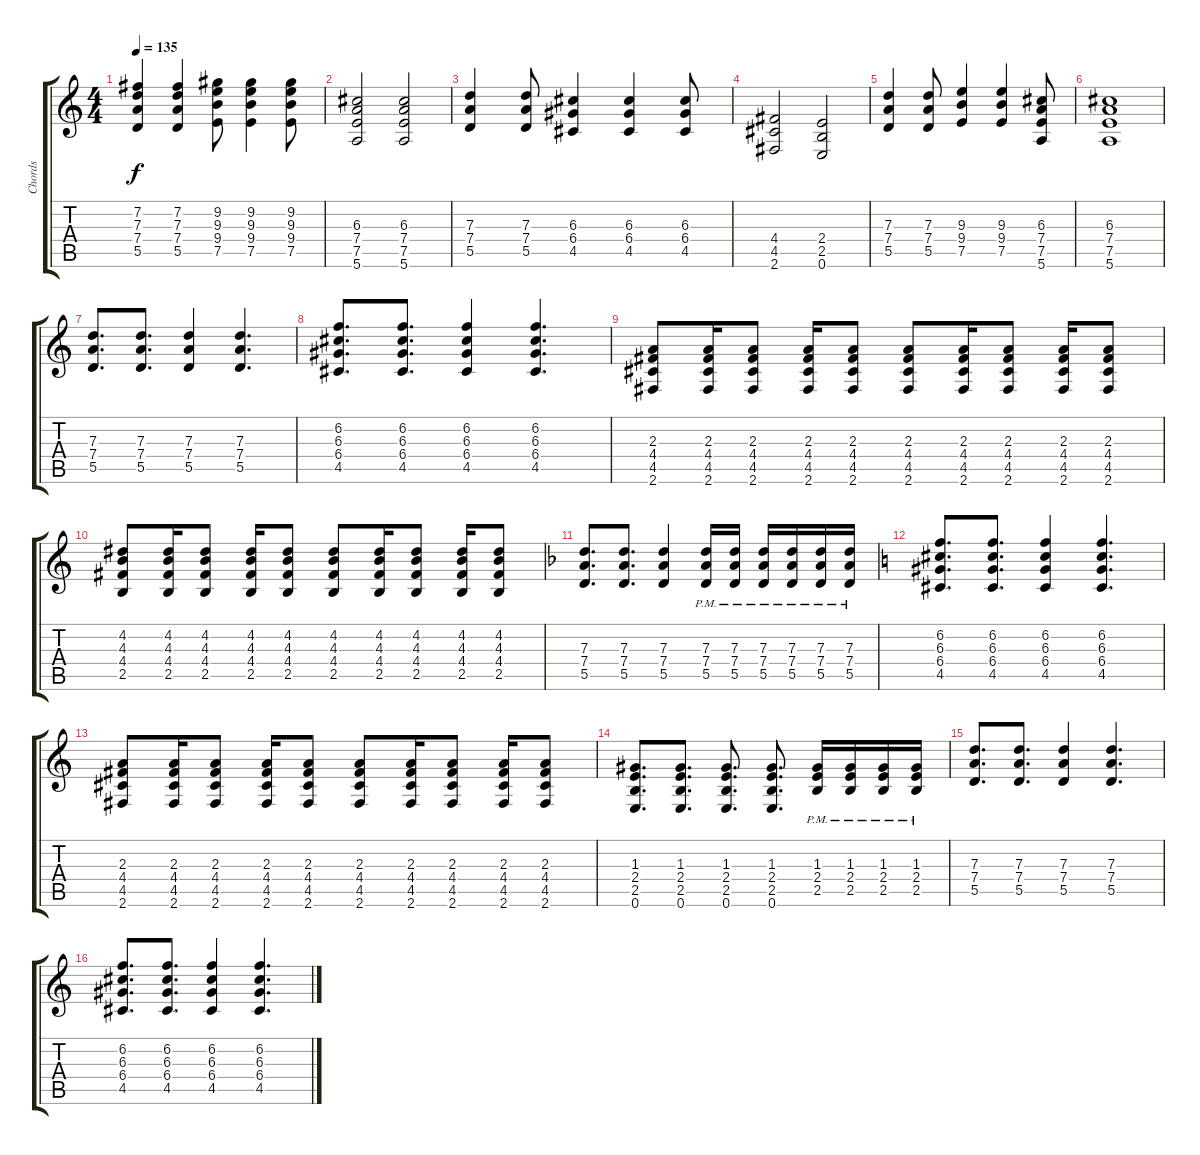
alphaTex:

\track ("Chords" "Chords") {instrument distortionguitar}
\staff {score tabs}
\tuning (E4 B3 G3 D3 A2 E2) {hide}
\ts (4 4)
\tempo 135
\clef g2
\ks c
(7.2 7.3 7.4 5.5).4{dy f} (7.2 7.3 7.4 5.5).4 (9.2 9.3 9.4 7.5).8 (9.2 9.3 9.4 7.5).4 (9.2 9.3 9.4 7.5).8 |
(6.3 7.4 7.5 5.6).2 (6.3 7.4 7.5 5.6).2 |
(7.3 7.4 5.5).4 (7.3 7.4 5.5).8 (6.3 6.4 4.5).4 (6.3 6.4 4.5).4 (6.3 6.4 4.5).8 |
(4.4 4.5 2.6).2 (2.4 2.5 0.6).2 |
(7.3 7.4 5.5).4 (7.3 7.4 5.5).8 (9.3 9.4 7.5).4 (9.3 9.4 7.5).4 (6.3 7.4 7.5 5.6).8 |
(6.3 7.4 7.5 5.6).1 |
(7.3 7.4 5.5).8{d} (7.3 7.4 5.5).8{d} (7.3 7.4 5.5).4 (7.3 7.4 5.5).4{d} |
(6.2 6.3 6.4 4.5).8{d} (6.2 6.3 6.4 4.5).8{d} (6.2 6.3 6.4 4.5).4 (6.2 6.3 6.4 4.5).4{d} |
(2.3 4.4 4.5 2.6).8 (2.3 4.4 4.5 2.6).16 (2.3 4.4 4.5 2.6).8 (2.3 4.4 4.5 2.6).16 (2.3 4.4 4.5 2.6).8 (2.3 4.4 4.5 2.6).8 (2.3 4.4 4.5 2.6).16 (2.3 4.4 4.5 2.6).8 (2.3 4.4 4.5 2.6).16 (2.3 4.4 4.5 2.6).8 |
(4.2 4.3 4.4 2.5).8 (4.2 4.3 4.4 2.5).16 (4.2 4.3 4.4 2.5).8 (4.2 4.3 4.4 2.5).16 (4.2 4.3 4.4 2.5).8 (4.2 4.3 4.4 2.5).8 (4.2 4.3 4.4 2.5).16 (4.2 4.3 4.4 2.5).8 (4.2 4.3 4.4 2.5).16 (4.2 4.3 4.4 2.5).8 |
\ks f
(7.3 7.4 5.5).8{d} (7.3 7.4 5.5).8{d} (7.3 7.4 5.5).4 (7.3{pm} 7.4{pm} 5.5{pm}).16 (7.3{pm} 7.4{pm} 5.5{pm}).16 (7.3{pm} 7.4{pm} 5.5{pm}).16 (7.3{pm} 7.4{pm} 5.5{pm}).16 (7.3{pm} 7.4{pm} 5.5{pm}).16 (7.3{pm} 7.4{pm} 5.5{pm}).16 |
\ks c
(6.2 6.3 6.4 4.5).8{d} (6.2 6.3 6.4 4.5).8{d} (6.2 6.3 6.4 4.5).4 (6.2 6.3 6.4 4.5).4{d} |
(2.3 4.4 4.5 2.6).8 (2.3 4.4 4.5 2.6).16 (2.3 4.4 4.5 2.6).8 (2.3 4.4 4.5 2.6).16 (2.3 4.4 4.5 2.6).8 (2.3 4.4 4.5 2.6).8 (2.3 4.4 4.5 2.6).16 (2.3 4.4 4.5 2.6).8 (2.3 4.4 4.5 2.6).16 (2.3 4.4 4.5 2.6).8 |
(1.3 2.4 2.5 0.6).8{d} (1.3 2.4 2.5 0.6).8{d} (1.3 2.4 2.5 0.6).8{d} (1.3 2.4 2.5 0.6).8{d} (1.3{pm} 2.4{pm} 2.5{pm}).16 (1.3{pm} 2.4{pm} 2.5{pm}).16 (1.3{pm} 2.4{pm} 2.5{pm}).16 (1.3{pm} 2.4{pm} 2.5{pm}).16 |
(7.3 7.4 5.5).8{d} (7.3 7.4 5.5).8{d} (7.3 7.4 5.5).4 (7.3 7.4 5.5).4{d} |
(6.2 6.3 6.4 4.5).8{d} (6.2 6.3 6.4 4.5).8{d} (6.2 6.3 6.4 4.5).4 (6.2 6.3 6.4 4.5).4{d}
